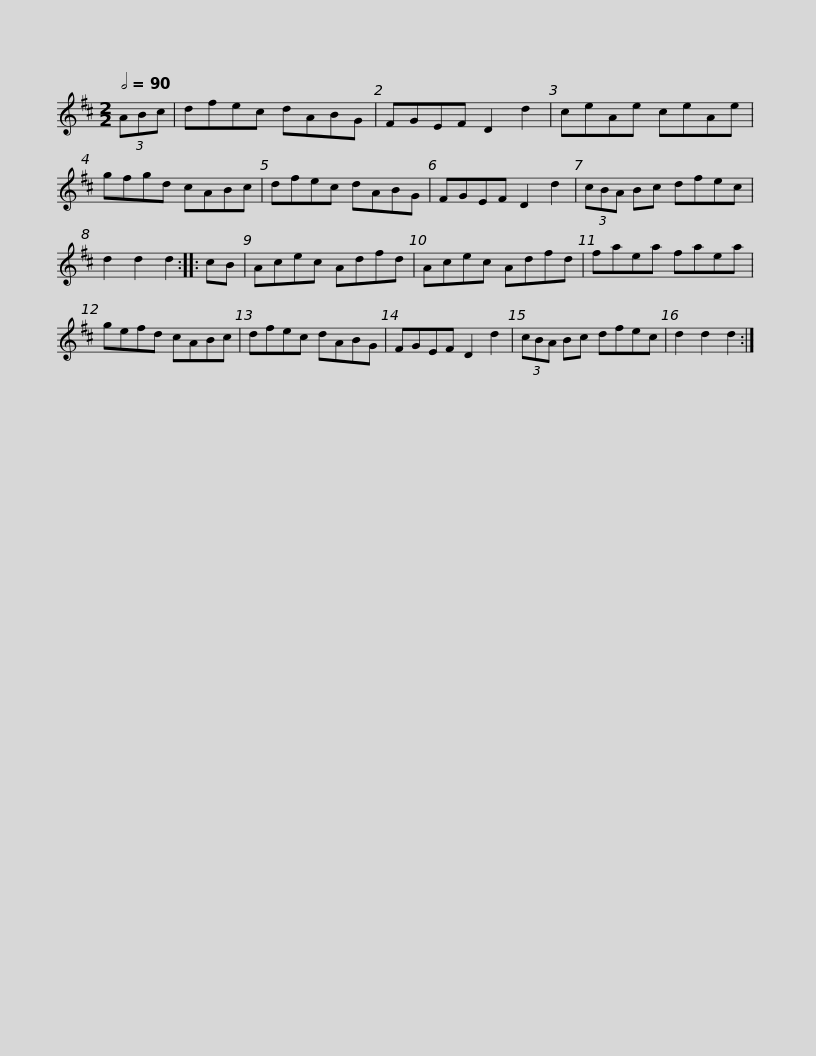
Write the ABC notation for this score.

X:1
L:1/8
Q:1/2=90
M:2/2
I:linebreak $
K:D
V:1 treble
V:1
 (3ABc | dfec dABG | FGEF D2 d2 | ceAe ceAe | gfgd cABc |$ %5
 dfec dABG | FGEF D2 d2 | (3cBA Bc dfec | d2 d2 d2 ::$ cB | %10
 Acec Adfd | Acec Adfd | faea faea | gefd cABc |$ dfec dABG | %15
 FGEF D2 d2 | (3cBA Bc dfec | d2 d2 d2 :| %18
